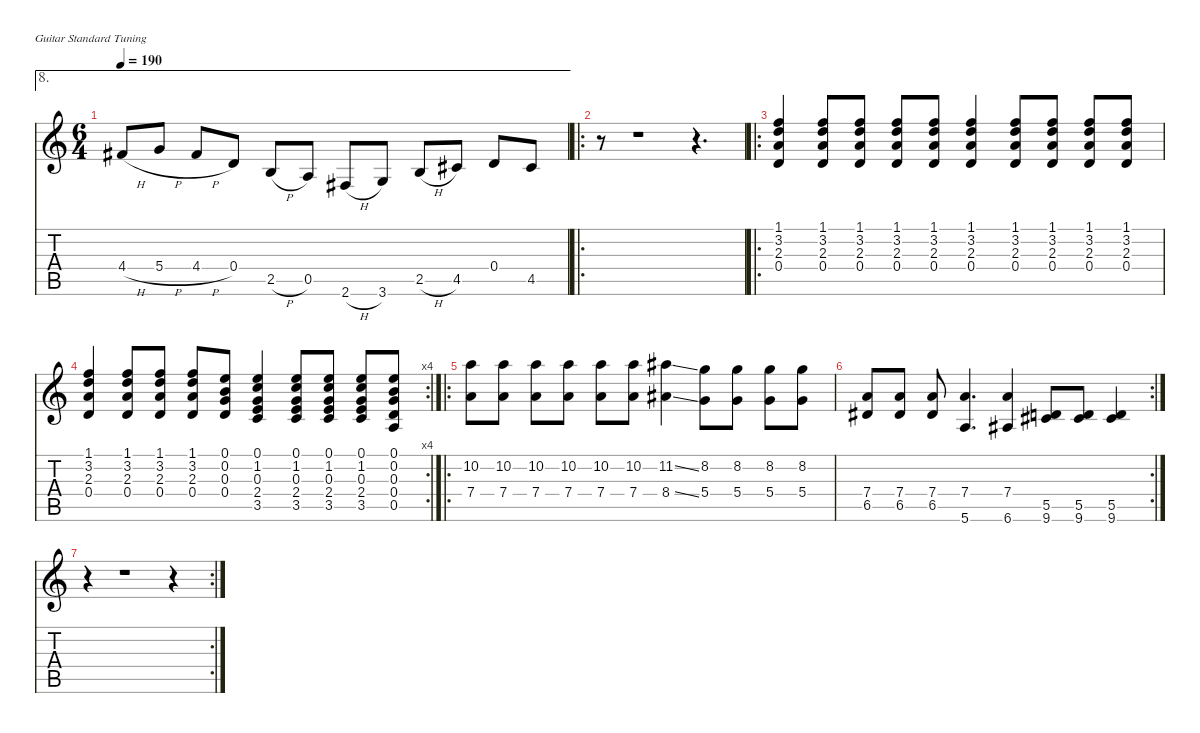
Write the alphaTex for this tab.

\defaultSystemsLayout 4
\hideDynamics
\bracketExtendMode nobrackets
\singleTrackTrackNamePolicy hidden
\multiTrackTrackNamePolicy hidden
\firstSystemTrackNameMode fullname
\firstSystemTrackNameOrientation horizontal
\otherSystemsTrackNameOrientation horizontal
\track ("Guitar 1" "dist.guit.") {instrument distortionguitar}
\staff {score tabs}
\tuning (E4 B3 G3 D3 A2 E2)
\ae 8
\ts (6 4)
\tempo 190
\clef g2
\ks aminor
4.4{h acc #}.8{dy f instrument acousticguitarsteel beam Up} 5.4{h}.8{beam Up} 4.4{h acc #}.8{beam Up} 0.4.8{beam Up} 2.5{h}.8{beam Up} 0.5.8{beam Up} 2.6{h acc #}.8{beam Up} 3.6.8{beam Up} 2.5{h}.8{beam Up} 4.5{acc #}.8{beam Up} 0.4.8{beam Up} 4.5{acc #}.8{beam Up} |
\ro
r.8{beam Down} r.1{beam Down} r.4{d beam Down} |
\ro
(1.1 3.2 2.3 0.4).4{beam Up} (1.1 3.2 2.3 0.4).8{beam Up} (1.1 3.2 2.3 0.4).8{beam Up} (1.1 3.2 2.3 0.4).8{beam Up} (1.1 3.2 2.3 0.4).8{beam Up} (1.1 3.2 2.3 0.4).4{beam Up} (1.1 3.2 2.3 0.4).8{beam Up} (1.1 3.2 2.3 0.4).8{beam Up} (1.1 3.2 2.3 0.4).8{beam Up} (1.1 3.2 2.3 0.4).8{beam Up} |
\rc 4
(1.1 3.2 2.3 0.4).4{beam Up} (1.1 3.2 2.3 0.4).8{beam Up} (1.1 3.2 2.3 0.4).8{beam Up} (1.1 3.2 2.3 0.4).8{beam Up} (0.1 0.2 0.3 0.4).8{beam Up} (0.1 1.2 0.3 2.4 3.5).4{beam Up} (0.1 1.2 0.3 2.4 3.5).8{beam Up} (0.1 1.2 0.3 2.4 3.5).8{beam Up} (0.1 1.2 0.3 2.4 3.5).8{beam Up} (0.1 0.2 0.3 0.4 0.5).8{beam Up} |
\ro
(10.2 7.4).8{instrument distortionguitar beam Down} (10.2 7.4).8{beam Down} (10.2 7.4).8{beam Down} (10.2 7.4).8{beam Down} (10.2 7.4).8{beam Down} (10.2 7.4).8{beam Down} (11.2{ss acc #} 8.4{ss acc #}).4{beam Down} (8.2 5.4).8{beam Down} (8.2 5.4).8{beam Down} (8.2 5.4).8{beam Down} (8.2 5.4).8{beam Down} |
\rc 2
(7.4 6.5{acc #}).8{beam Up} (7.4 6.5{acc #}).8{beam Up} (7.4 6.5{acc #}).8{beam Up} (7.4 5.6).4{d beam Up} (7.4 6.6{acc #}).4{beam Up} (5.5 9.6{acc #}).8{beam Up} (5.5 9.6{acc #}).8{beam Up} (5.5 9.6{acc #}).4{beam Up} |
\rc 2
r.4{beam Down} r.1{beam Down} r.4{beam Down}
